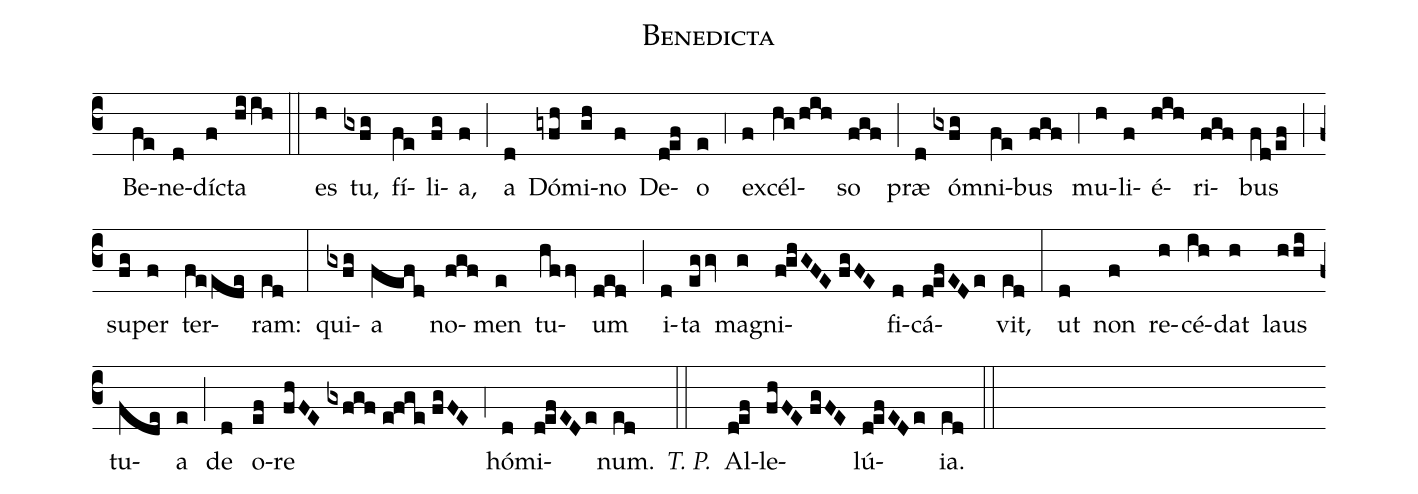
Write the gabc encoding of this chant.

name:Benedicta;
mode:V;
office-part:Communiones;
%%
(c3) () Be(fe)ne(d)dí(f)cta(hiih) (::) es(h) tu,(gxfg) fí(fe)li(fg)a,(f) (;) a(d) Dó(gyfh)mi(gh)no(f) De(d!ef)o(e) (;4) ex(f)cél(hg/hih)so(fgf) (;) præ(d) ó(gxfg)mni(fe)bus(fgf) (;4) mu(h)li(f)é(hih)ri(fgf)bus(fd/ef) (;) su(fg)per(f) ter(feede)ram:(ed) (:) qui(gxfg)a(fefd) no(fgf)men(e) tu(hffv)um(ded) (;) i(d)ta(eggv) ma(g)gni(f!ghGFE//fgFE)fi(d)cá(d!efEDe)vit,(ed) (:) ut(d) non(f) re(h)cé(ih)dat(h) laus(hhi) tu(fde)a(e) (;) de(d) o(ef)re(fhFE//gxfgf//e!fge//fgFE) (;4) hó(d)mi(d!efEDe)num.(ed) <i>T. P.</i>(::) Al(d!ef)le(fhFE//fgFE)lú(d!efEDe)ia.(ed) (::)
